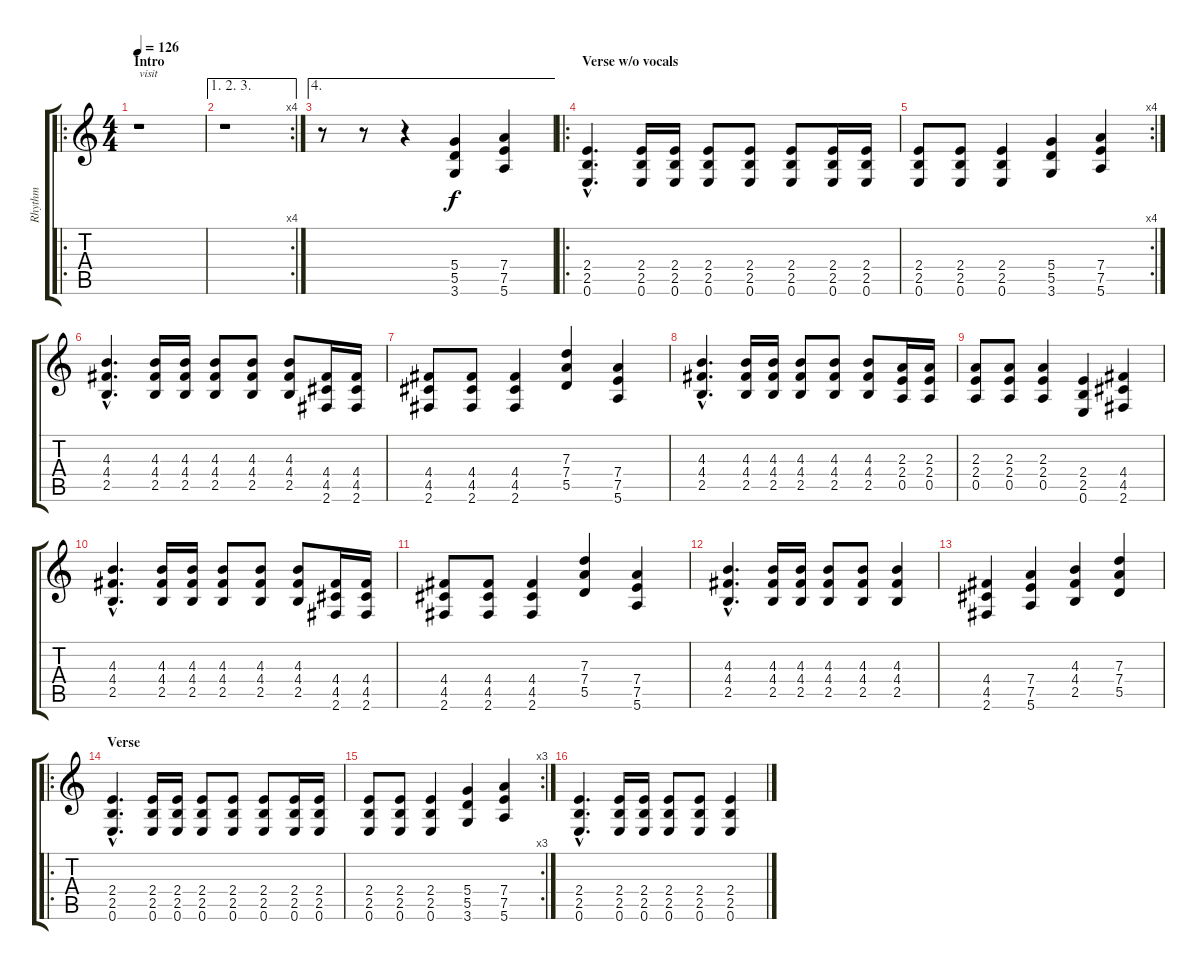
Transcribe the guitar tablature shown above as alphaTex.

\track ("Rhythm" "Rhythm") {instrument distortionguitar}
\staff {score tabs}
\tuning (E4 B3 G3 D3 A2 E2) {hide}
\ro
\ts (4 4)
\section ("" "Intro")
\tempo 126
\clef g2
\ks c
r.1{txt "visit" dy f instrument distortionguitar} |
\ae (1 2 3)
\rc 4
r.1 |
\ae 4
r.8 r.8 r.4 (5.4 5.5 3.6).4 (7.4 7.5 5.6).4 |
\ro
\section ("" "Verse w/o vocals")
(2.4{hac} 2.5{hac} 0.6{hac}).4{d} (2.4 2.5 0.6).16 (2.4 2.5 0.6).16 (2.4 2.5 0.6).8 (2.4 2.5 0.6).8 (2.4 2.5 0.6).8 (2.4 2.5 0.6).16 (2.4 2.5 0.6).16 |
\rc 4
(2.4 2.5 0.6).8 (2.4 2.5 0.6).8 (2.4 2.5 0.6).4 (5.4 5.5 3.6).4 (7.4 7.5 5.6).4 |
(4.3{hac} 4.4{hac} 2.5{hac}).4{d} (4.3 4.4 2.5).16 (4.3 4.4 2.5).16 (4.3 4.4 2.5).8 (4.3 4.4 2.5).8 (4.3 4.4 2.5).8 (4.4 4.5 2.6).16 (4.4 4.5 2.6).16 |
(4.4 4.5 2.6).8 (4.4 4.5 2.6).8 (4.4 4.5 2.6).4 (7.3 7.4 5.5).4 (7.4 7.5 5.6).4 |
(4.3{hac} 4.4{hac} 2.5{hac}).4{d} (4.3 4.4 2.5).16 (4.3 4.4 2.5).16 (4.3 4.4 2.5).8 (4.3 4.4 2.5).8 (4.3 4.4 2.5).8 (2.3 2.4 0.5).16 (2.3 2.4 0.5).16 |
(2.3 2.4 0.5).8 (2.3 2.4 0.5).8 (2.3 2.4 0.5).4 (2.4 2.5 0.6).4 (4.4 4.5 2.6).4 |
(4.3{hac} 4.4{hac} 2.5{hac}).4{d} (4.3 4.4 2.5).16 (4.3 4.4 2.5).16 (4.3 4.4 2.5).8 (4.3 4.4 2.5).8 (4.3 4.4 2.5).8 (4.4 4.5 2.6).16 (4.4 4.5 2.6).16 |
(4.4 4.5 2.6).8 (4.4 4.5 2.6).8 (4.4 4.5 2.6).4 (7.3 7.4 5.5).4 (7.4 7.5 5.6).4 |
(4.3{hac} 4.4{hac} 2.5{hac}).4{d} (4.3 4.4 2.5).16 (4.3 4.4 2.5).16 (4.3 4.4 2.5).8 (4.3 4.4 2.5).8 (4.3 4.4 2.5).4 |
(4.4 4.5 2.6).4 (7.4 7.5 5.6).4 (4.3 4.4 2.5).4 (7.3 7.4 5.5).4 |
\ro
\section ("" "Verse")
(2.4{hac} 2.5{hac} 0.6{hac}).4{d} (2.4 2.5 0.6).16 (2.4 2.5 0.6).16 (2.4 2.5 0.6).8 (2.4 2.5 0.6).8 (2.4 2.5 0.6).8 (2.4 2.5 0.6).16 (2.4 2.5 0.6).16 |
\rc 3
(2.4 2.5 0.6).8 (2.4 2.5 0.6).8 (2.4 2.5 0.6).4 (5.4 5.5 3.6).4 (7.4 7.5 5.6).4 |
(2.4{hac} 2.5{hac} 0.6{hac}).4{d} (2.4 2.5 0.6).16 (2.4 2.5 0.6).16 (2.4 2.5 0.6).8 (2.4 2.5 0.6).8 (2.4 2.5 0.6).4
